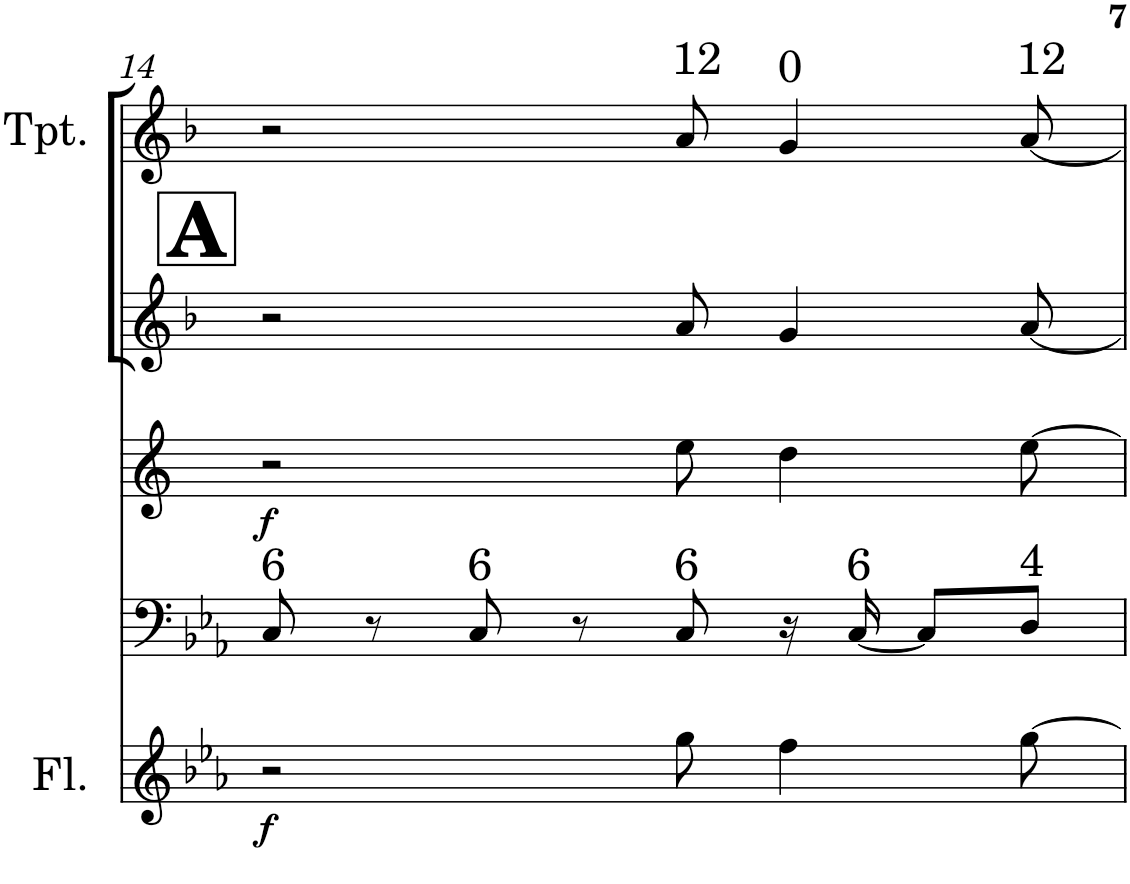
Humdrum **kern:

**kern	**dynam	**kern	**kern	**dynam	**kern	**kern
*part5	*part5	*part4	*part3	*part3	*part2	*part1
*staff5	*staff5	*staff4	*staff3	*staff3	*staff2	*staff1
*I"Flauta	*	*I"Trombone	*I"Saxofone Alto	*	*I"Trompete Bb	*I"Trumpet in Bb
*I'Fl.	*	*I'Trb	*	*	*I'Tpt	*I'Tpt.
!!LO:PB:g=z
*clefG2	*	*clefF4	*clefG2	*	*clefG2	*clefG2
*	*	*	*Trd5c9	*	*Trd1c2	*Trd1c2
*k[b-e-a-]	*	*k[b-e-a-]	*k[]	*	*k[b-]	*k[b-]
*E-:	*	*E-:	*	*	*F:	*F:
*M4/4	*	*M4/4	*M4/4	*	*M4/4	*M4/4
!!LO:REH:place=s1:b:B:cj:fs=27.0138:t=A
=14	=14	=14	=14	=14	=14	=14
!	!	!LO:TX:a:t=6	!	!	!	!
!	!LO:DY:b	!	!	!LO:DY:b	!	!
2r	f	8C/	2r	f	2r	2r
.	.	8r	.	.	.	.
!	!	!LO:TX:a:t=6	!	!	!	!
.	.	8C/	.	.	.	.
.	.	8r	.	.	.	.
!	!	!	!	!	!	!LO:TX:a:t=12
!	!	!LO:TX:a:t=6	!	!	!	!
8gg\	.	8C/	8ee\	.	8a/	8a/
!	!	!	!	!	!	!LO:TX:a:t=0
4ff\	.	16r	4dd\	.	4g/	4g/
!	!	!LO:TX:a:t=6	!	!	!	!
.	.	[<16C/	.	.	.	.
.	.	8C/L]	.	.	.	.
!	!	!	!	!	!	!LO:TX:a:t=12
!	!	!LO:TX:a:t=4	!	!	!	!
[>8gg\	.	8D/J	[>8ee\	.	[<8a/	[<8a/
=	=	=	=	=	=	=
*-	*-	*-	*-	*-	*-	*-
